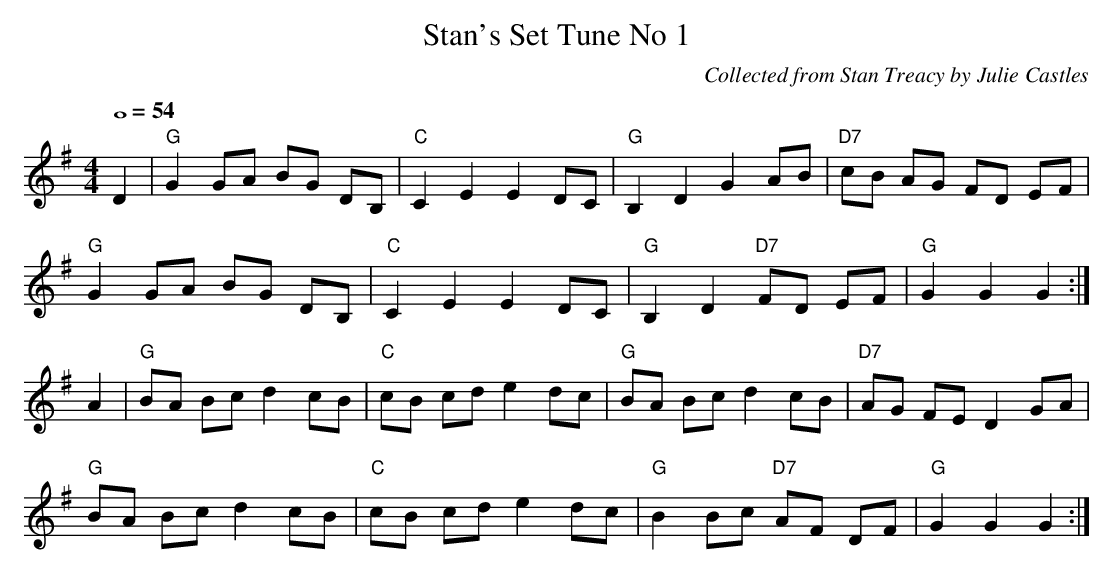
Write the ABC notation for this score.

X:1
T:Stan's Set Tune No 1
M:4/4
L:1/8
Q:4/4=54
C:Collected from Stan Treacy by Julie Castles
K:G
D2|"G"G2GA BG DB,|"C"C2E2E2DC|"G"B,2D2G2AB|"D7"cB AG FD EF|
"G"G2GA BG DB,|"C"C2E2E2DC|"G"B,2D2 "D7"FD EF|"G"G2G2G2:|
A2|"G"BA Bcd2cB|"C"cB cde2dc|"G"BA Bcd2cB|"D7"AG FED2GA|
"G"BA Bcd2cB|"C"cB cde2dc|"G"B2Bc "D7"AF DF|"G"G2G2G2:|
